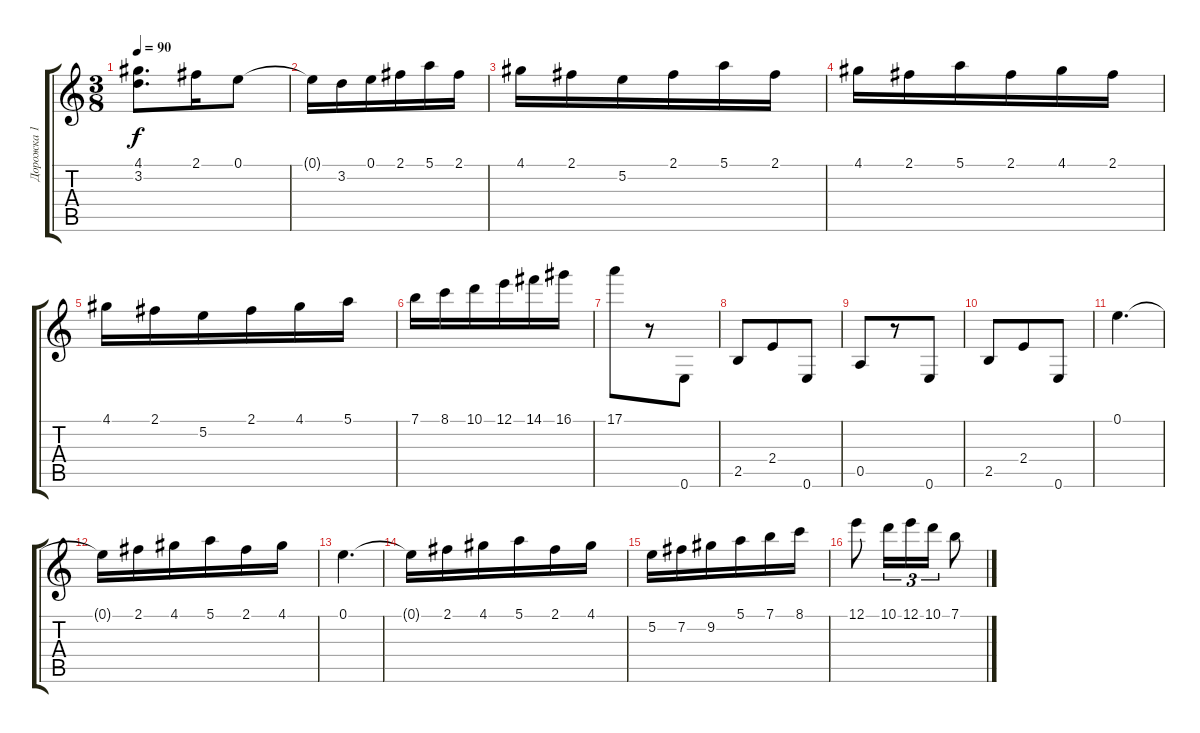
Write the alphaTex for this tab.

\track ("Дорожка 1" "Дорожка 1") {instrument acousticguitarsteel}
\staff {score tabs}
\tuning (E4 B3 G3 D3 A2 E2) {hide}
\ts (3 8)
\tempo 90
\clef g2
\ks c
(4.1 3.2).8{d dy f} 2.1.16 0.1.8 |
0.1{t}.16 3.2.16 0.1.16 2.1.16 5.1.16 2.1.16 |
4.1.16 2.1.16 5.2.16 2.1.16 5.1.16 2.1.16 |
4.1.16 2.1.16 5.1.16 2.1.16 4.1.16 2.1.16 |
4.1.16 2.1.16 5.2.16 2.1.16 4.1.16 5.1.16 |
7.1.16 8.1.16 10.1.16 12.1.16 14.1.16 16.1.16 |
17.1.8 r.8 0.6.8 |
2.5.8 2.4.8 0.6.8 |
0.5.8 r.8 0.6.8 |
2.5.8 2.4.8 0.6.8 |
0.1.4{d} |
0.1{t}.16 2.1.16 4.1.16 5.1.16 2.1.16 4.1.16 |
0.1.4{d} |
0.1{t}.16 2.1.16 4.1.16 5.1.16 2.1.16 4.1.16 |
5.2.16 7.2.16 9.2.16 5.1.16 7.1.16 8.1.16 |
12.1.8 10.1.16{tu (3 2)} 12.1.16{tu (3 2)} 10.1.16{tu (3 2)} 7.1.8
